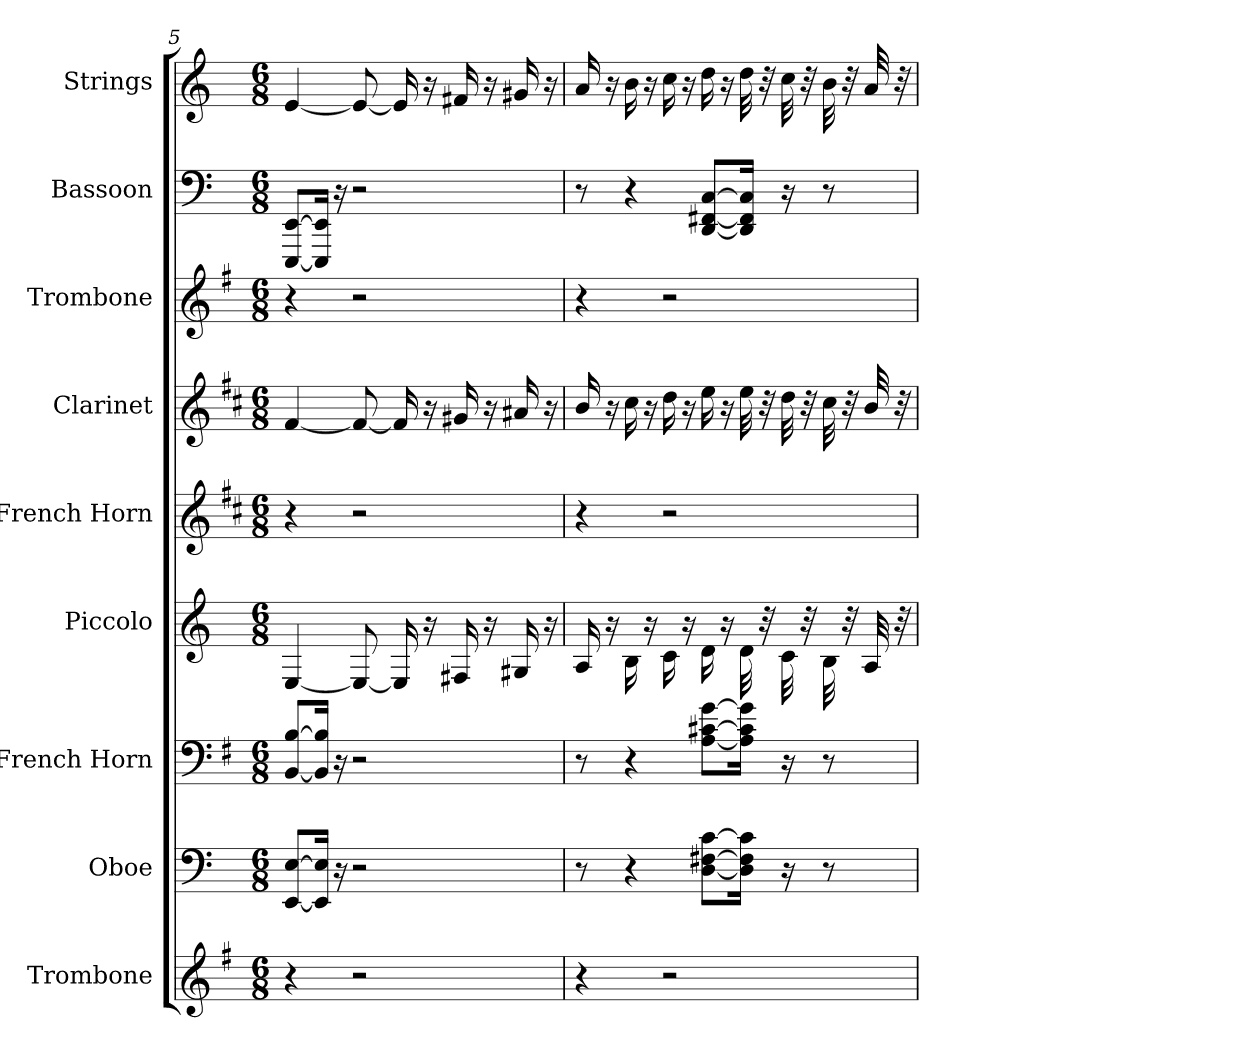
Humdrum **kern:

**kern	**kern	**kern	**kern	**kern	**kern	**kern	**kern	**kern
*part9	*part8	*part7	*part6	*part5	*part4	*part3	*part2	*part1
*staff9	*staff8	*staff7	*staff6	*staff5	*staff4	*staff3	*staff2	*staff1
*I"Trombone	*I"Oboe	*I"French Horn	*I"Piccolo	*I"French Horn	*I"Clarinet	*I"Trombone	*I"Bassoon	*I"Strings
*I'Trb	*I'Ob	*I'Hn	*I'Picc	*I'Hn	*I'Cl	*I'Trb	*I'Bsn	*I'Str
*clefG2	*clefF4	*clefF4	*clefG2	*clefG2	*clefG2	*clefG2	*clefF4	*clefG2
*	*	*ITrd4c7	*ITrd-7c-12	*ITrd4c7	*ITrd1c2	*	*	*
*k[f#]	*k[]	*k[]	*k[]	*k[f#]	*k[]	*k[f#]	*k[]	*k[]
*M6/8	*M6/8	*M6/8	*M6/8	*M6/8	*M6/8	*M6/8	*M6/8	*M6/8
=5	=5	=5	=5	=5	=5	=5	=5	=5
4r	[8EE/ [8E/L	[8EE/ [8E/L	[4e/	4r	[4e/	4r	[8EEE/ [8EE/L	[4e/
.	16EE/] 16E/]Jk	16EE/] 16E/]Jk	.	.	.	.	16EEE/] 16EE/]Jk	.
.	16r	16r	.	.	.	.	16r	.
2r	2r	2r	8e/_	2r	8e/_	2r	2r	8e/_
.	.	.	16e/]	.	16e/]	.	.	16e/]
.	.	.	16r	.	16r	.	.	16r
.	.	.	16f#X/	.	16f#X/	.	.	16f#X/
.	.	.	16r	.	16r	.	.	16r
.	.	.	16g#X/	.	16g#X/	.	.	16g#X/
.	.	.	16r	.	16r	.	.	16r
=6	=6	=6	=6	=6	=6	=6	=6	=6
4r	8r	8r	16a/	4r	16a/	4r	8r	16a/
.	.	.	16r	.	16r	.	.	16r
.	4r	4r	16b\	.	16b\	.	4r	16b\
.	.	.	16r	.	16r	.	.	16r
2r	.	.	16cc\	2r	16cc\	2r	.	16cc\
.	.	.	16r	.	16r	.	.	16r
.	[8D\ [8F#X\ [8c\L	[8D\ [8F#X\ [8c\L	16dd\	.	16dd\	.	[8DD/ [8FF#X/ [8C/L	16dd\
.	.	.	16r	.	16r	.	.	16r
.	16D\] 16F#\] 16c\]Jk	16D\] 16F#\] 16c\]Jk	32dd\	.	32dd\	.	16DD/] 16FF#/] 16C/]Jk	32dd\
.	.	.	32r	.	32r	.	.	32r
.	16r	16r	32cc\	.	32cc\	.	16r	32cc\
.	.	.	32r	.	32r	.	.	32r
.	8r	8r	32b\	.	32b\	.	8r	32b\
.	.	.	32r	.	32r	.	.	32r
.	.	.	32a/	.	32a/	.	.	32a/
.	.	.	32r	.	32r	.	.	32r
=	=	=	=	=	=	=	=	=
*-	*-	*-	*-	*-	*-	*-	*-	*-
